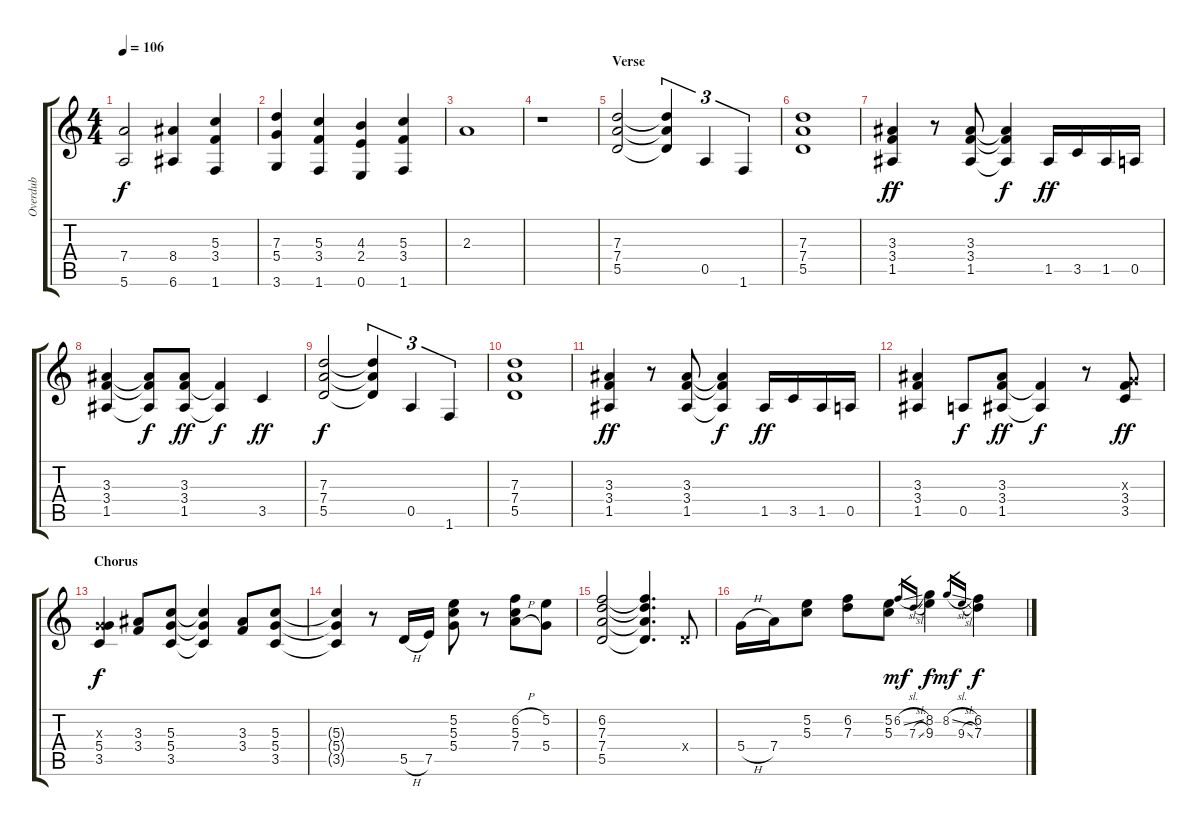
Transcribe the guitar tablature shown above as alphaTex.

\track ("Overdub" "Overdub") {instrument fretlessbass}
\staff {score tabs}
\tuning (E4 B3 G3 D3 A2 E2) {hide}
\ts (4 4)
\tempo 106
\clef g2
\ks c
(7.4 5.6).2{dy f} (8.4 6.6).4 (5.3 3.4 1.6).4 |
(7.3 5.4 3.6).4 (5.3 3.4 1.6).4 (4.3 2.4 0.6).4 (5.3 3.4 1.6).4 |
2.3.1 |
r.1 |
\section ("" "Verse")
(7.3 7.4 5.5).2 (7.3{t} 7.4{t} 5.5{t}).4{tu (3 2)} 0.5.4{tu (3 2)} 1.6.4{tu (3 2)} |
(7.3 7.4 5.5).1 |
(3.3 3.4 1.5).4{dy ff} r.8 (3.3 3.4 1.5).8 (3.3{t} 3.4{t} 1.5{t}).4{dy f} 1.5.16{dy ff} 3.5.16 1.5.16 0.5.16 |
(3.3 3.4 1.5).4 (3.3{t} 3.4{t} 1.5{t}).8{dy f} (3.3 3.4 1.5).8{dy ff} (3.4{t} 1.5{t}).4{dy f} 3.5.4{dy ff} |
(7.3 7.4 5.5).2{dy f} (7.3{t} 7.4{t} 5.5{t}).4{tu (3 2)} 0.5.4{tu (3 2)} 1.6.4{tu (3 2)} |
(7.3 7.4 5.5).1 |
(3.3 3.4 1.5).4{dy ff} r.8 (3.3 3.4 1.5).8 (3.3{t} 3.4{t} 1.5{t}).4{dy f} 1.5.16{dy ff} 3.5.16 1.5.16 0.5.16 |
(3.3 3.4 1.5).4 0.5.8{dy f} (3.3 3.4 1.5).8{dy ff} (3.4{t} 1.5{t}).4{dy f} r.8 (0.3{x} 3.4 3.5).8{dy ff} |
\section ("" "Chorus")
(0.3{x} 5.4 3.5).4{dy f} (3.3 3.4).8 (5.3 5.4 3.5).8 (5.3{t} 5.4{t} 3.5{t}).4 (3.3 3.4).8 (5.3 5.4 3.5).8 |
(5.3{t} 5.4{t} 3.5{t}).4 r.8 5.5{h}.16 7.5.16 (5.2 5.3 5.4).8 r.8 (6.2{h} 5.3 7.4{h}).8 (5.2 5.4).8 |
(6.2 7.3 7.4 5.5).2 (6.2{t} 7.3{t} 7.4{t} 5.5{t}).4{d} 0.4{x}.8 |
5.4{h}.16 7.4.16 (5.2 5.3).8 (6.2 7.3).8 (5.2 5.3).8 6.2{sl}.16{gr dy mf} 7.3{sl}.16{gr} (8.2 9.3).4{dy f} 8.2{sl}.16{gr dy mf} 9.3{sl}.16{gr} (6.2 7.3).4{dy f}
